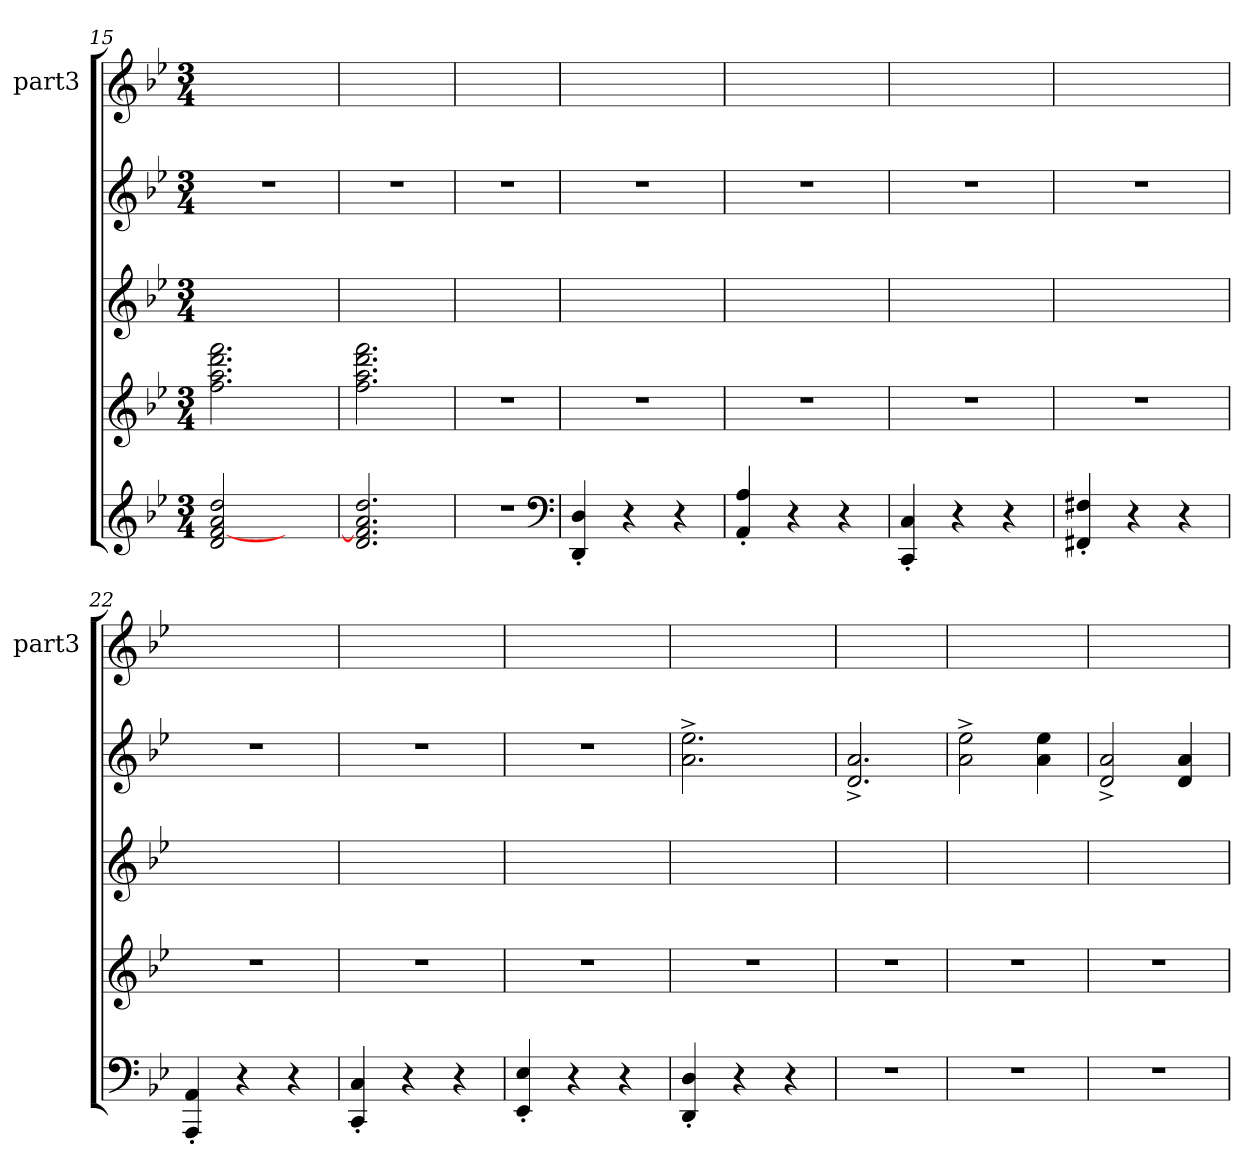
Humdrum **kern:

**kern	**kern	**kern	**kern	**kern
*part3	*part3	*part2	*part2	*part1
*staff5	*staff4	*staff3	*staff2	*staff1
*	*	*	*	*I"part3
*	*	*	*	*I'part3
*clefG2	*clefG2	*clefG2	*clefG2	*clefG2
*k[b-e-]	*k[b-e-]	*k[b-e-]	*k[b-e-]	*k[b-e-]
*M3/4	*M3/4	*M3/4	*M3/4	*M3/4
=15	=15	=15	=15	=15
2di/ 2ddi/ 2ai/ [2fi/	2.ffj\ 2.aaj\ 2.fffj\ 2.dddj\	2.ryy	2.r	2.ryy
4ryy	.	.	.	.
=16	=16	=16	=16	=16
2.ddi/ 2.ai/ 2.fi]/ 2.di/	2.ffj\ 2.aaj\ 2.dddj\ 2.fffj\	2.ryy	2.r	2.ryy
=17	=17	=17	=17	=17
2.r	2.r	2.ryy	2.r	2.ryy
*clefF4	*	*	*	*
=18	=18	=18	=18	=18
4Di'</ 4DDi'</	2.r	2.ryy	2.r	2.ryy
4r	.	.	.	.
4r	.	.	.	.
=19	=19	=19	=19	=19
4Ai'</ 4AAi'</	2.r	2.ryy	2.r	2.ryy
4r	.	.	.	.
4r	.	.	.	.
=20	=20	=20	=20	=20
4Ci'</ 4CCi'</	2.r	2.ryy	2.r	2.ryy
4r	.	.	.	.
4r	.	.	.	.
=21	=21	=21	=21	=21
4F#Xi'</ 4FF#Xi'</	2.r	2.ryy	2.r	2.ryy
4r	.	.	.	.
4r	.	.	.	.
!!LO:LB:g=z
=22	=22	=22	=22	=22
4AAi'</ 4AAAi'</	2.r	2.ryy	2.r	2.ryy
4r	.	.	.	.
4r	.	.	.	.
=23	=23	=23	=23	=23
4Ci'</ 4CCi'</	2.r	2.ryy	2.r	2.ryy
4r	.	.	.	.
4r	.	.	.	.
=24	=24	=24	=24	=24
4E-i'</ 4EE-i'</	2.r	2.ryy	2.r	2.ryy
4r	.	.	.	.
4r	.	.	.	.
=25	=25	=25	=25	=25
4Di'</ 4DDi'</	2.r	2.ryy	2.aj^>\ 2.ee-j^>\	2.ryy
4r	.	.	.	.
4r	.	.	.	.
=26	=26	=26	=26	=26
2.r	2.r	2.ryy	2.aj^>/ 2.dj^>/	2.ryy
=27	=27	=27	=27	=27
2.r	2.r	2.ryy	2aj^>\ 2ee-j^>\	2.ryy
.	.	.	4aj\ 4ee-j\	.
=28	=28	=28	=28	=28
2.r	2.r	2.ryy	2aj^>/ 2dj^>/	2.ryy
.	.	.	4aj/ 4dj/	.
=	=	=	=	=
*-	*-	*-	*-	*-
